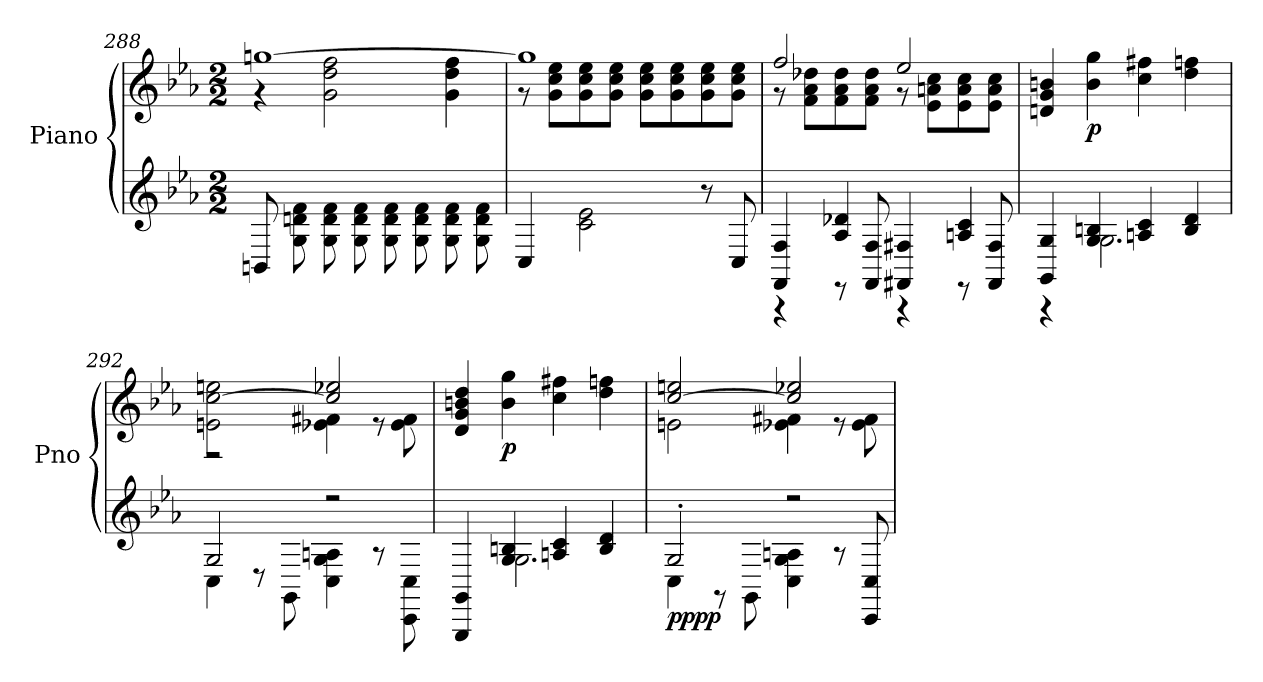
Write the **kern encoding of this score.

**kern	**kern	**dynam
*part1	*part1	*part1
*staff2	*staff1	*staff1/2
*I"Piano	*	*
*I'Pno	*	*
*clefG2	*clefG2	*
*k[b-e-a-]	*k[b-e-a-]	*
*M2/2	*M2/2	*
=288	=288	=288
*	*^	*
8BBn/	[1ggn	4r	.
8G\ 8dn\ 8f\	.	.	.
8G\ 8d\ 8f\	.	2g\ 2dd\ 2ff\	.
8G\ 8d\ 8f\	.	.	.
8G\ 8d\ 8f\	.	.	.
8G\ 8d\ 8f\	.	.	.
8G\ 8d\ 8f\	.	4g\ 4dd\ 4ff\	.
8G\ 8d\ 8f\	.	.	.
=289	=289	=289	=289
4C/	1gg]	8r	.
.	.	8g\ 8cc\ 8ee-\L	.
2c\ 2e-\	.	8g\ 8cc\ 8ee-\	.
.	.	8g\ 8cc\ 8ee-\J	.
.	.	8g\ 8cc\ 8ee-\L	.
.	.	8g\ 8cc\ 8ee-\	.
8r	.	8g\ 8cc\ 8ee-\	.
8C/	.	8g\ 8cc\ 8ee-\J	.
!!LO:LB:g=z	!!
=290	=290	=290	=290
*^	*	*	*
4FF/ 4F/	4r	2ff/	8r	.
.	.	.	8f\ 8a-\ 8dd-X\L	.
8rEE	4A-/ 4d-X/	.	8f\ 8a-\ 8dd-\	.
8FF/ 8F/	.	.	8f\ 8a-\ 8dd-\J	.
4FF#X/ 4F#X/	4r	2ee-/	8r	.
.	.	.	8e-\ 8an\ 8cc\L	.
8rEE	4An/ 4c/	.	8e-\ 8a\ 8cc\	.
8FF#/ 8F#/	.	.	8e-\ 8a\ 8cc\J	.
*	*	*v	*v	*
=291	=291	=291	=291
4GG/ 4G/	4r	4dn/ 4g/ 4bn/	.
!	!	!	!LO:DY:b
4G/ 4Bn/	2.G\	4b\ 4gg\	p
4An/ 4c/	.	4cc\ 4ff#X\	.
4B/ 4d/	.	4dd\ 4ffn\	.
=292	=292	=292	=292
*	*	*^	*
2G/	4C\	2en\ [2cc\ 2een\	2r	.
.	8r	.	.	.
.	8GG\	.	.	.
2r	4C\ 4G\ 4An\	2cc/] 2ee-X/	4e-X\ 4f#X\	.
.	8r	.	8r	.
.	8CC\ 8C\	.	8e-\ 8f#\	.
*	*	*v	*v	*
=293	=293	=293	=293
4GGG/ 4GG/	4ryy	4d/ 4g/ 4bn/ 4dd/	.
!	!	!	!LO:DY:b
4G/ 4Bn/	2.G\	4b\ 4gg\	p
4An/ 4c/	.	4cc\ 4ff#X\	.
4B/ 4d/	.	4dd\ 4ffn\	.
=294	=294	=294	=294
*	*	*^	*
!	!	!	!	!LO:DY:b=2
!	!	!	!	!LO:DY:n=1:b
2G'/	4C\	[2cc/ 2een/	2en\	pp pp
.	8rGG	.	.	.
.	8GG\	.	.	.
2r	4C\ 4G\ 4An\	2cc/] 2ee-X/	4e-X\ 4f#X\	.
.	8r	.	8r	.
.	8CC/ 8C/	.	8e-\ 8f#\	.
*v	*v	*	*	*
*	*v	*v	*
=	=	=
*-	*-	*-
